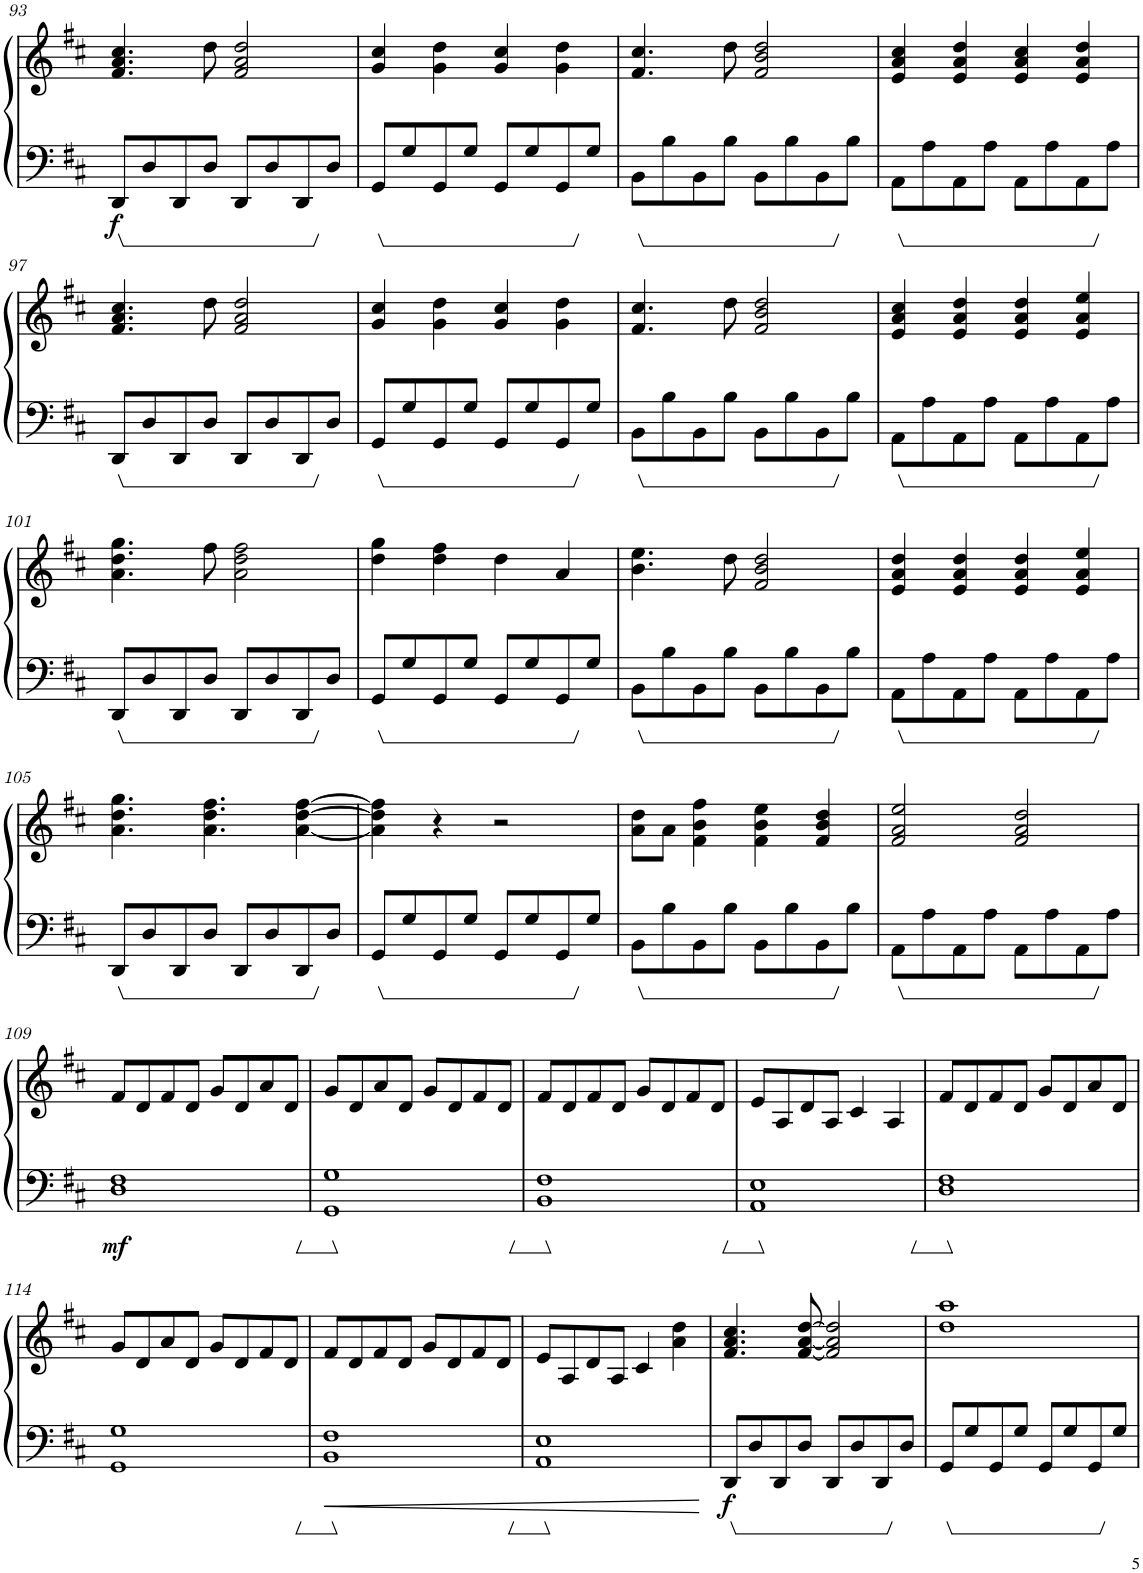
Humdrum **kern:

**kern	**kern	**dynam
*part1	*part1	*part1
*staff2	*staff1	*staff1/2
*I"Klavier	*	*
*I'Klav.	*	*
!!LO:PB:g=z
*clefF4	*clefG2	*
*k[f#c#]	*k[f#c#]	*
*M4/4	*M4/4	*
=93	=93	=93
!	!	!LO:DY:b=2
8DD/L	4.f#/ 4.a/ 4.cc#/	f
8D/	.	.
8DD/	.	.
8D/J	8dd\	.
8DD/L	2f#/ 2a/ 2dd/	.
8D/	.	.
8DD/	.	.
8D/J	.	.
=94	=94	=94
8GG/L	4g/ 4cc#/	.
8G/	.	.
8GG/	4g\ 4dd\	.
8G/J	.	.
8GG/L	4g/ 4cc#/	.
8G/	.	.
8GG/	4g\ 4dd\	.
8G/J	.	.
=95	=95	=95
8BB\L	4.f#/ 4.cc#/	.
8B\	.	.
8BB\	.	.
8B\J	8dd\	.
8BB\L	2f#/ 2b/ 2dd/	.
8B\	.	.
8BB\	.	.
8B\J	.	.
=96	=96	=96
8AA\L	4e/ 4a/ 4cc#/	.
8A\	.	.
8AA\	4e/ 4a/ 4dd/	.
8A\J	.	.
8AA\L	4e/ 4a/ 4cc#/	.
8A\	.	.
8AA\	4e/ 4a/ 4dd/	.
8A\J	.	.
!!LO:LB:g=z
=97	=97	=97
8DD/L	4.f#/ 4.a/ 4.cc#/	.
8D/	.	.
8DD/	.	.
8D/J	8dd\	.
8DD/L	2f#/ 2a/ 2dd/	.
8D/	.	.
8DD/	.	.
8D/J	.	.
=98	=98	=98
8GG/L	4g/ 4cc#/	.
8G/	.	.
8GG/	4g\ 4dd\	.
8G/J	.	.
8GG/L	4g/ 4cc#/	.
8G/	.	.
8GG/	4g\ 4dd\	.
8G/J	.	.
=99	=99	=99
8BB\L	4.f#/ 4.cc#/	.
8B\	.	.
8BB\	.	.
8B\J	8dd\	.
8BB\L	2f#/ 2b/ 2dd/	.
8B\	.	.
8BB\	.	.
8B\J	.	.
=100	=100	=100
8AA\L	4e/ 4a/ 4cc#/	.
8A\	.	.
8AA\	4e/ 4a/ 4dd/	.
8A\J	.	.
8AA\L	4e/ 4a/ 4dd/	.
8A\	.	.
8AA\	4e/ 4a/ 4ee/	.
8A\J	.	.
!!LO:LB:g=z
=101	=101	=101
8DD/L	4.a\ 4.dd\ 4.gg\	.
8D/	.	.
8DD/	.	.
8D/J	8ff#\	.
8DD/L	2a\ 2dd\ 2ff#\	.
8D/	.	.
8DD/	.	.
8D/J	.	.
=102	=102	=102
8GG/L	4dd\ 4gg\	.
8G/	.	.
8GG/	4dd\ 4ff#\	.
8G/J	.	.
8GG/L	4dd\	.
8G/	.	.
8GG/	4a/	.
8G/J	.	.
=103	=103	=103
8BB\L	4.b\ 4.ee\	.
8B\	.	.
8BB\	.	.
8B\J	8dd\	.
8BB\L	2f#/ 2b/ 2dd/	.
8B\	.	.
8BB\	.	.
8B\J	.	.
=104	=104	=104
8AA\L	4e/ 4a/ 4dd/	.
8A\	.	.
8AA\	4e/ 4a/ 4dd/	.
8A\J	.	.
8AA\L	4e/ 4a/ 4dd/	.
8A\	.	.
8AA\	4e/ 4a/ 4ee/	.
8A\J	.	.
!!LO:LB:g=z
=105	=105	=105
8DD/L	4.a\ 4.dd\ 4.gg\	.
8D/	.	.
8DD/	.	.
8D/J	4.a\ 4.dd\ 4.ff#\	.
8DD/L	.	.
8D/	.	.
8DD/	[4a\ [4dd\ [4ff#\	.
8D/J	.	.
=106	=106	=106
8GG/L	4a\] 4dd\] 4ff#\]	.
8G/	.	.
8GG/	4r	.
8G/J	.	.
8GG/L	2r	.
8G/	.	.
8GG/	.	.
8G/J	.	.
=107	=107	=107
8BB\L	8a\ 8dd\L	.
8B\	8a\J	.
8BB\	4f#\ 4b\ 4ff#\	.
8B\J	.	.
8BB\L	4f#\ 4b\ 4ee\	.
8B\	.	.
8BB\	4f#/ 4b/ 4dd/	.
8B\J	.	.
=108	=108	=108
8AA\L	2f#/ 2a/ 2ee/	.
8A\	.	.
8AA\	.	.
8A\J	.	.
8AA\L	2f#/ 2a/ 2dd/	.
8A\	.	.
8AA\	.	.
8A\J	.	.
!!LO:LB:g=z
=109	=109	=109
!	!	!LO:DY:b=2
1D 1F#	8f#/L	mf
.	8d/	.
.	8f#/	.
.	8d/J	.
.	8g/L	.
.	8d/	.
.	8a/	.
.	8d/J	.
=110	=110	=110
1GG 1G	8g/L	.
.	8d/	.
.	8a/	.
.	8d/J	.
.	8g/L	.
.	8d/	.
.	8f#/	.
.	8d/J	.
=111	=111	=111
1BB 1F#	8f#/L	.
.	8d/	.
.	8f#/	.
.	8d/J	.
.	8g/L	.
.	8d/	.
.	8f#/	.
.	8d/J	.
=112	=112	=112
1AA 1E	8e/L	.
.	8A/	.
.	8d/	.
.	8A/J	.
.	4c#/	.
.	4A/	.
=113	=113	=113
1D 1F#	8f#/L	.
.	8d/	.
.	8f#/	.
.	8d/J	.
.	8g/L	.
.	8d/	.
.	8a/	.
.	8d/J	.
!!LO:LB:g=z
=114	=114	=114
1GG 1G	8g/L	.
.	8d/	.
.	8a/	.
.	8d/J	.
.	8g/L	.
.	8d/	.
.	8f#/	.
.	8d/J	.
=115	=115	=115
1BB 1F#	8f#/L	.
.	8d/	.
.	8f#/	.
.	8d/J	.
.	8g/L	.
.	8d/	.
.	8f#/	.
.	8d/J	.
=116	=116	=116
1AA 1E	8e/L	.
.	8A/	.
.	8d/	.
.	8A/J	.
.	4c#/	.
.	4a\ 4dd\	.
=117	=117	=117
!	!	!LO:DY:b=2
8DD/L	4.f#/ 4.a/ 4.cc#/	f
8D/	.	.
8DD/	.	.
8D/J	[8f#/ [8a/ [8dd/	.
8DD/L	2f#/] 2a/] 2dd/]	.
8D/	.	.
8DD/	.	.
8D/J	.	.
=118	=118	=118
8GG/L	1dd 1aa	.
8G/	.	.
8GG/	.	.
8G/J	.	.
8GG/L	.	.
8G/	.	.
8GG/	.	.
8G/J	.	.
=	=	=
*-	*-	*-
